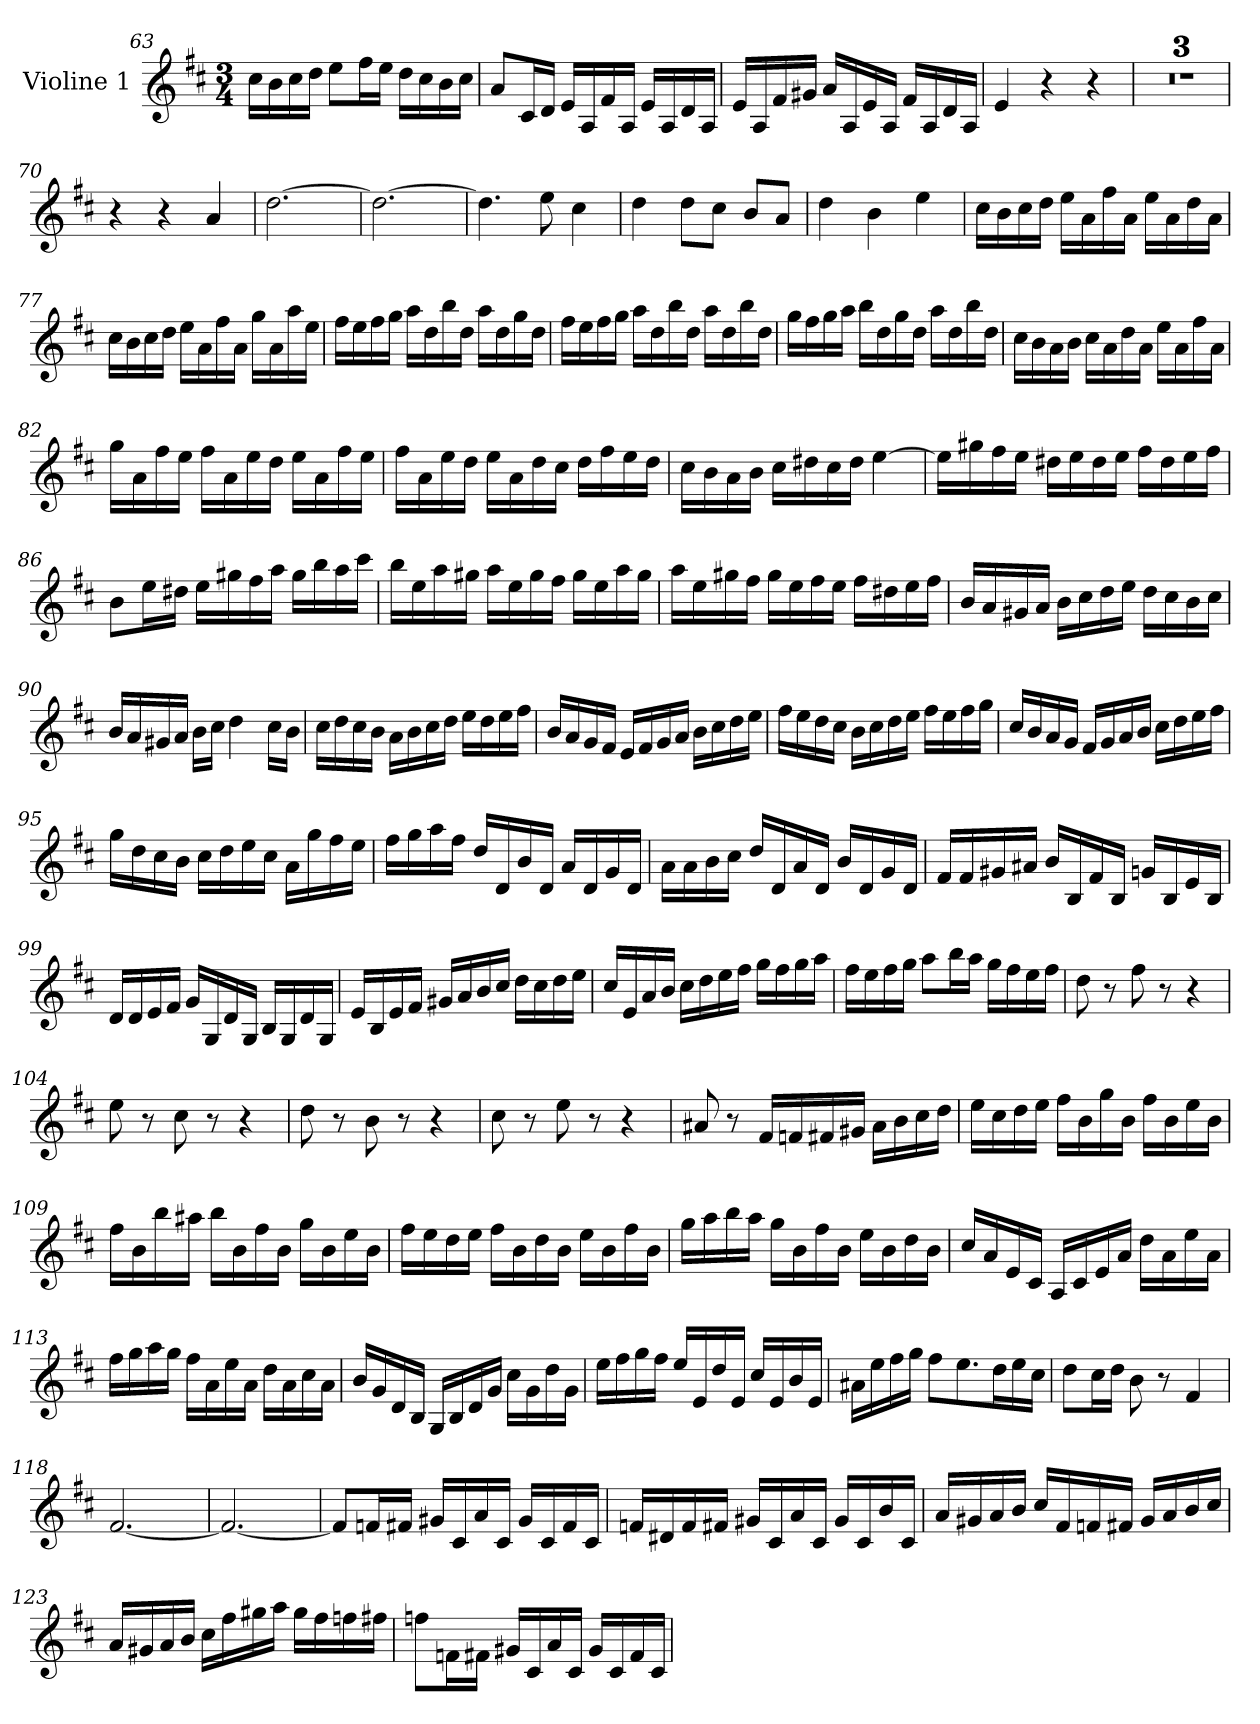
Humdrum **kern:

**kern
*part1
*staff1
*I"Violine 1
*I'Vl 1
!!LO:LB:g=z
*clefG2
*k[f#c#]
*M3/4
=63
16cc#\LL
16b\
16cc#\
16dd\JJ
8ee\L
16ff#\L
16ee\JJ
16dd\LL
16cc#\
16b\
16cc#\JJ
!!LO:LB:g=z
=64
8a/L
16c#/L
16d/JJ
16e/LL
16A/
16f#/
16A/JJ
16e/LL
16A/
16d/
16A/JJ
=65
16e/LL
16A/
16f#/
16g#X/JJ
16a/LL
16A/
16e/
16A/JJ
16f#/LL
16A/
16d/
16A/JJ
=66
4e/
4r
4r
=67
2.r
!!LO:LB:g=z
=68
2.r
=69
2.r
!!LO:LB:g=z
=70
4r
4r
4a/
=71
[2.dd\
=72
2.dd\_
=73
4.dd\]
8ee\
4cc#\
=74
4dd\
8dd\L
8cc#\J
8b/L
8a/J
=75
4dd\
4b\
4ee\
!!LO:LB:g=z
=76
16cc#\LL
16b\
16cc#\
16dd\JJ
16ee\LL
16a\
16ff#\
16a\JJ
16ee\LL
16a\
16dd\
16a\JJ
=77
16cc#\LL
16b\
16cc#\
16dd\JJ
16ee\LL
16a\
16ff#\
16a\JJ
16gg\LL
16a\
16aa\
16ee\JJ
!!LO:PB:g=z
=78
16ff#\LL
16ee\
16ff#\
16gg\JJ
16aa\LL
16dd\
16bb\
16dd\JJ
16aa\LL
16dd\
16gg\
16dd\JJ
=79
16ff#\LL
16ee\
16ff#\
16gg\JJ
16aa\LL
16dd\
16bb\
16dd\JJ
16aa\LL
16dd\
16bb\
16dd\JJ
!!LO:LB:g=z
=80
16gg\LL
16ff#\
16gg\
16aa\JJ
16bb\LL
16dd\
16gg\
16dd\JJ
16aa\LL
16dd\
16bb\
16dd\JJ
=81
16cc#\LL
16b\
16a\
16b\JJ
16cc#\LL
16a\
16dd\
16a\JJ
16ee\LL
16a\
16ff#\
16a\JJ
!!LO:LB:g=z
=82
16gg\LL
16a\
16ff#\
16ee\JJ
16ff#\LL
16a\
16ee\
16dd\JJ
16ee\LL
16a\
16ff#\
16ee\JJ
=83
16ff#\LL
16a\
16ee\
16dd\JJ
16ee\LL
16a\
16dd\
16cc#\JJ
16dd\LL
16ff#\
16ee\
16dd\JJ
!!LO:LB:g=z
=84
16cc#\LL
16b\
16a\
16b\JJ
16cc#\LL
16dd#X\
16cc#\
16dd#\JJ
[4ee\
=85
16ee\LL]
16gg#X\
16ff#\
16ee\JJ
16dd#X\LL
16ee\
16dd#\
16ee\JJ
16ff#\LL
16dd#\
16ee\
16ff#\JJ
!!LO:LB:g=z
=86
8b\L
16ee\L
16dd#X\JJ
16ee\LL
16gg#X\
16ff#\
16aa\JJ
16gg#\LL
16bb\
16aa\
16ccc#\JJ
=87
16bb\LL
16ee\
16aa\
16gg#X\JJ
16aa\LL
16ee\
16gg#\
16ff#\JJ
16gg#\LL
16ee\
16aa\
16gg#\JJ
!!LO:LB:g=z
=88
16aa\LL
16ee\
16gg#X\
16ff#\JJ
16gg#\LL
16ee\
16ff#\
16ee\JJ
16ff#\LL
16dd#X\
16ee\
16ff#\JJ
=89
16b/LL
16a/
16g#X/
16a/JJ
16b\LL
16cc#\
16dd\
16ee\JJ
16dd\LL
16cc#\
16b\
16cc#\JJ
!!LO:LB:g=z
=90
16b/LL
16a/
16g#X/
16a/JJ
16b\LL
16cc#\JJ
4dd\
16cc#\LL
16b\JJ
!!LO:LB:g=z
=91
16cc#\LL
16dd\
16cc#\
16b\JJ
16a\LL
16b\
16cc#\
16dd\JJ
16ee\LL
16dd\
16ee\
16ff#\JJ
=92
16b/LL
16a/
16g/
16f#/JJ
16e/LL
16f#/
16g/
16a/JJ
16b\LL
16cc#\
16dd\
16ee\JJ
!!LO:LB:g=z
=93
16ff#\LL
16ee\
16dd\
16cc#\JJ
16b\LL
16cc#\
16dd\
16ee\JJ
16ff#\LL
16ee\
16ff#\
16gg\JJ
!!LO:LB:g=z
=94
16cc#/LL
16b/
16a/
16g/JJ
16f#/LL
16g/
16a/
16b/JJ
16cc#\LL
16dd\
16ee\
16ff#\JJ
=95
16gg\LL
16dd\
16cc#\
16b\JJ
16cc#\LL
16dd\
16ee\
16cc#\JJ
16a\LL
16gg\
16ff#\
16ee\JJ
!!LO:LB:g=z
=96
16ff#\LL
16gg\
16aa\
16ff#\JJ
16dd/LL
16d/
16b/
16d/JJ
16a/LL
16d/
16g/
16d/JJ
!!LO:LB:g=z
=97
16a\LL
16a\
16b\
16cc#\JJ
16dd/LL
16d/
16a/
16d/JJ
16b/LL
16d/
16g/
16d/JJ
=98
16f#/LL
16f#/
16g#X/
16a#X/JJ
16b/LL
16B/
16f#/
16B/JJ
16gn/LL
16B/
16e/
16B/JJ
!!LO:LB:g=z
=99
16d/LL
16d/
16e/
16f#/JJ
16g/LL
16G/
16d/
16G/JJ
16B/LL
16G/
16d/
16G/JJ
=100
16e/LL
16B/
16e/
16f#/JJ
16g#X/LL
16a/
16b/
16cc#/JJ
16dd\LL
16cc#\
16dd\
16ee\JJ
!!LO:PB:g=z
=101
16cc#/LL
16e/
16a/
16b/JJ
16cc#\LL
16dd\
16ee\
16ff#\JJ
16gg\LL
16ff#\
16gg\
16aa\JJ
=102
16ff#\LL
16ee\
16ff#\
16gg\JJ
8aa\L
16bb\L
16aa\JJ
16gg\LL
16ff#\
16ee\
16ff#\JJ
=103
8dd\
8r
8ff#\
8r
4r
!!LO:LB:g=z
=104
8ee\
8r
8cc#\
8r
4r
=105
8dd\
8r
8b\
8r
4r
=106
8cc#\
8r
8ee\
8r
4r
!!LO:LB:g=z
=107
8a#X/
8r
16f#/LL
16fn/
16f#X/
16g#X/JJ
16a#\LL
16b\
16cc#\
16dd\JJ
=108
16ee\LL
16cc#\
16dd\
16ee\JJ
16ff#\LL
16b\
16gg\
16b\JJ
16ff#\LL
16b\
16ee\
16b\JJ
!!LO:LB:g=z
=109
16ff#\LL
16b\
16bb\
16aa#X\JJ
16bb\LL
16b\
16ff#\
16b\JJ
16gg\LL
16b\
16ee\
16b\JJ
=110
16ff#\LL
16ee\
16dd\
16ee\JJ
16ff#\LL
16b\
16dd\
16b\JJ
16ee\LL
16b\
16ff#\
16b\JJ
!!LO:LB:g=z
=111
16gg\LL
16aa\
16bb\
16aa\JJ
16gg\LL
16b\
16ff#\
16b\JJ
16ee\LL
16b\
16dd\
16b\JJ
=112
16cc#/LL
16a/
16e/
16c#/JJ
16A/LL
16c#/
16e/
16a/JJ
16dd\LL
16a\
16ee\
16a\JJ
!!LO:LB:g=z
=113
16ff#\LL
16gg\
16aa\
16gg\JJ
16ff#\LL
16a\
16ee\
16a\JJ
16dd\LL
16a\
16cc#\
16a\JJ
!!LO:LB:g=z
=114
16b/LL
16g/
16d/
16B/JJ
16G/LL
16B/
16d/
16g/JJ
16cc#\LL
16g\
16dd\
16g\JJ
=115
16ee\LL
16ff#\
16gg\
16ff#\JJ
16ee/LL
16e/
16dd/
16e/JJ
16cc#/LL
16e/
16b/
16e/JJ
!!LO:LB:g=z
=116
16a#X\LL
16ee\
16ff#\
16gg\JJ
8ff#\L
8.ee\
16dd\L
16ee\
16cc#\JJ
=117
8dd\L
16cc#\L
16dd\JJ
8b\
8r
4f#/
!!LO:LB:g=z
=118
[2.f#/
=119
2.f#/_
=120
8f#/L]
16fn/L
16f#X/JJ
16g#X/LL
16c#/
16a/
16c#/JJ
16g#/LL
16c#/
16f#/
16c#/JJ
=121
16fn/LL
16d#X/
16f/
16f#X/JJ
16g#X/LL
16c#/
16a/
16c#/JJ
16g#/LL
16c#/
16b/
16c#/JJ
!!LO:LB:g=z
=122
16a/LL
16g#X/
16a/
16b/JJ
16cc#/LL
16f#/
16fn/
16f#X/JJ
16g#/LL
16a/
16b/
16cc#/JJ
!!LO:LB:g=z
=123
16a/LL
16g#X/
16a/
16b/JJ
16cc#\LL
16ff#\
16gg#X\
16aa\JJ
16gg#\LL
16ff#\
16ffn\
16ff#X\JJ
=124
8ffn\L
16fn\L
16f#X\JJ
16g#X/LL
16c#/
16a/
16c#/JJ
16g#/LL
16c#/
16f#/
16c#/JJ
=
*-
